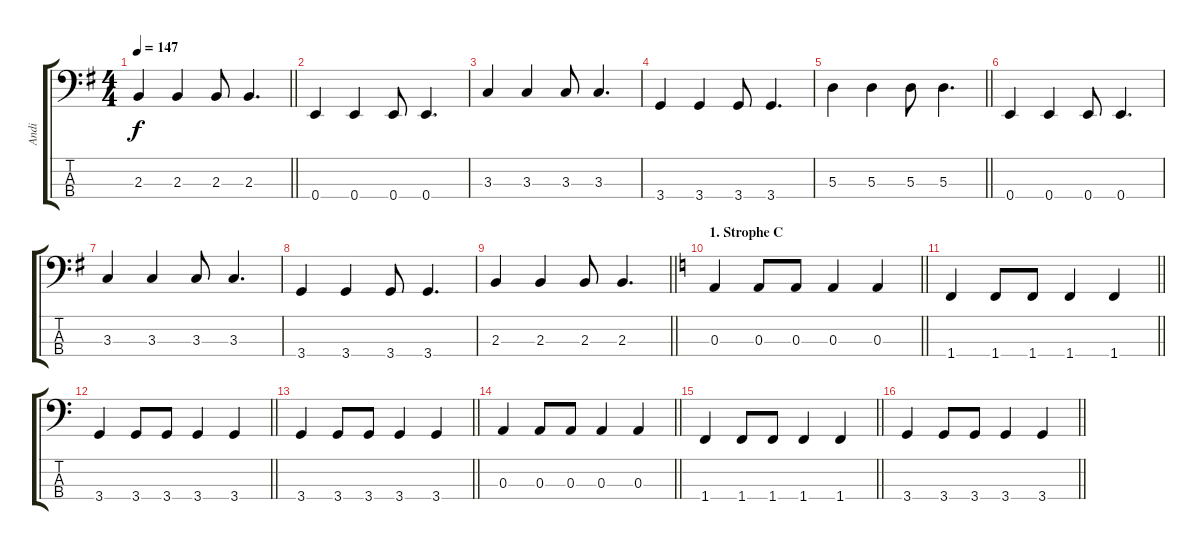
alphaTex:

\track ("Andi" "Andi") {instrument acousticbass}
\staff {score tabs}
\tuning (G2 D2 A1 E1) {hide}
\ts (4 4)
\tempo 147
\clef f4
\barLineRight lightlight
\ks g
2.3.4{dy f} 2.3.4 2.3.8 2.3.4{d} |
0.4.4 0.4.4 0.4.8 0.4.4{d} |
3.3.4 3.3.4 3.3.8 3.3.4{d} |
3.4.4 3.4.4 3.4.8 3.4.4{d} |
\barLineRight lightlight
5.3.4 5.3.4 5.3.8 5.3.4{d} |
0.4.4 0.4.4 0.4.8 0.4.4{d} |
3.3.4 3.3.4 3.3.8 3.3.4{d} |
3.4.4 3.4.4 3.4.8 3.4.4{d} |
\barLineRight lightlight
2.3.4 2.3.4 2.3.8 2.3.4{d} |
\section ("" "1. Strophe C")
\barLineRight lightlight
\ks c
0.3.4 0.3.8 0.3.8 0.3.4 0.3.4 |
\barLineRight lightlight
1.4.4 1.4.8 1.4.8 1.4.4 1.4.4 |
\barLineRight lightlight
3.4.4 3.4.8 3.4.8 3.4.4 3.4.4 |
\barLineRight lightlight
3.4.4 3.4.8 3.4.8 3.4.4 3.4.4 |
\barLineRight lightlight
0.3.4 0.3.8 0.3.8 0.3.4 0.3.4 |
\barLineRight lightlight
1.4.4 1.4.8 1.4.8 1.4.4 1.4.4 |
\barLineRight lightlight
3.4.4 3.4.8 3.4.8 3.4.4 3.4.4
